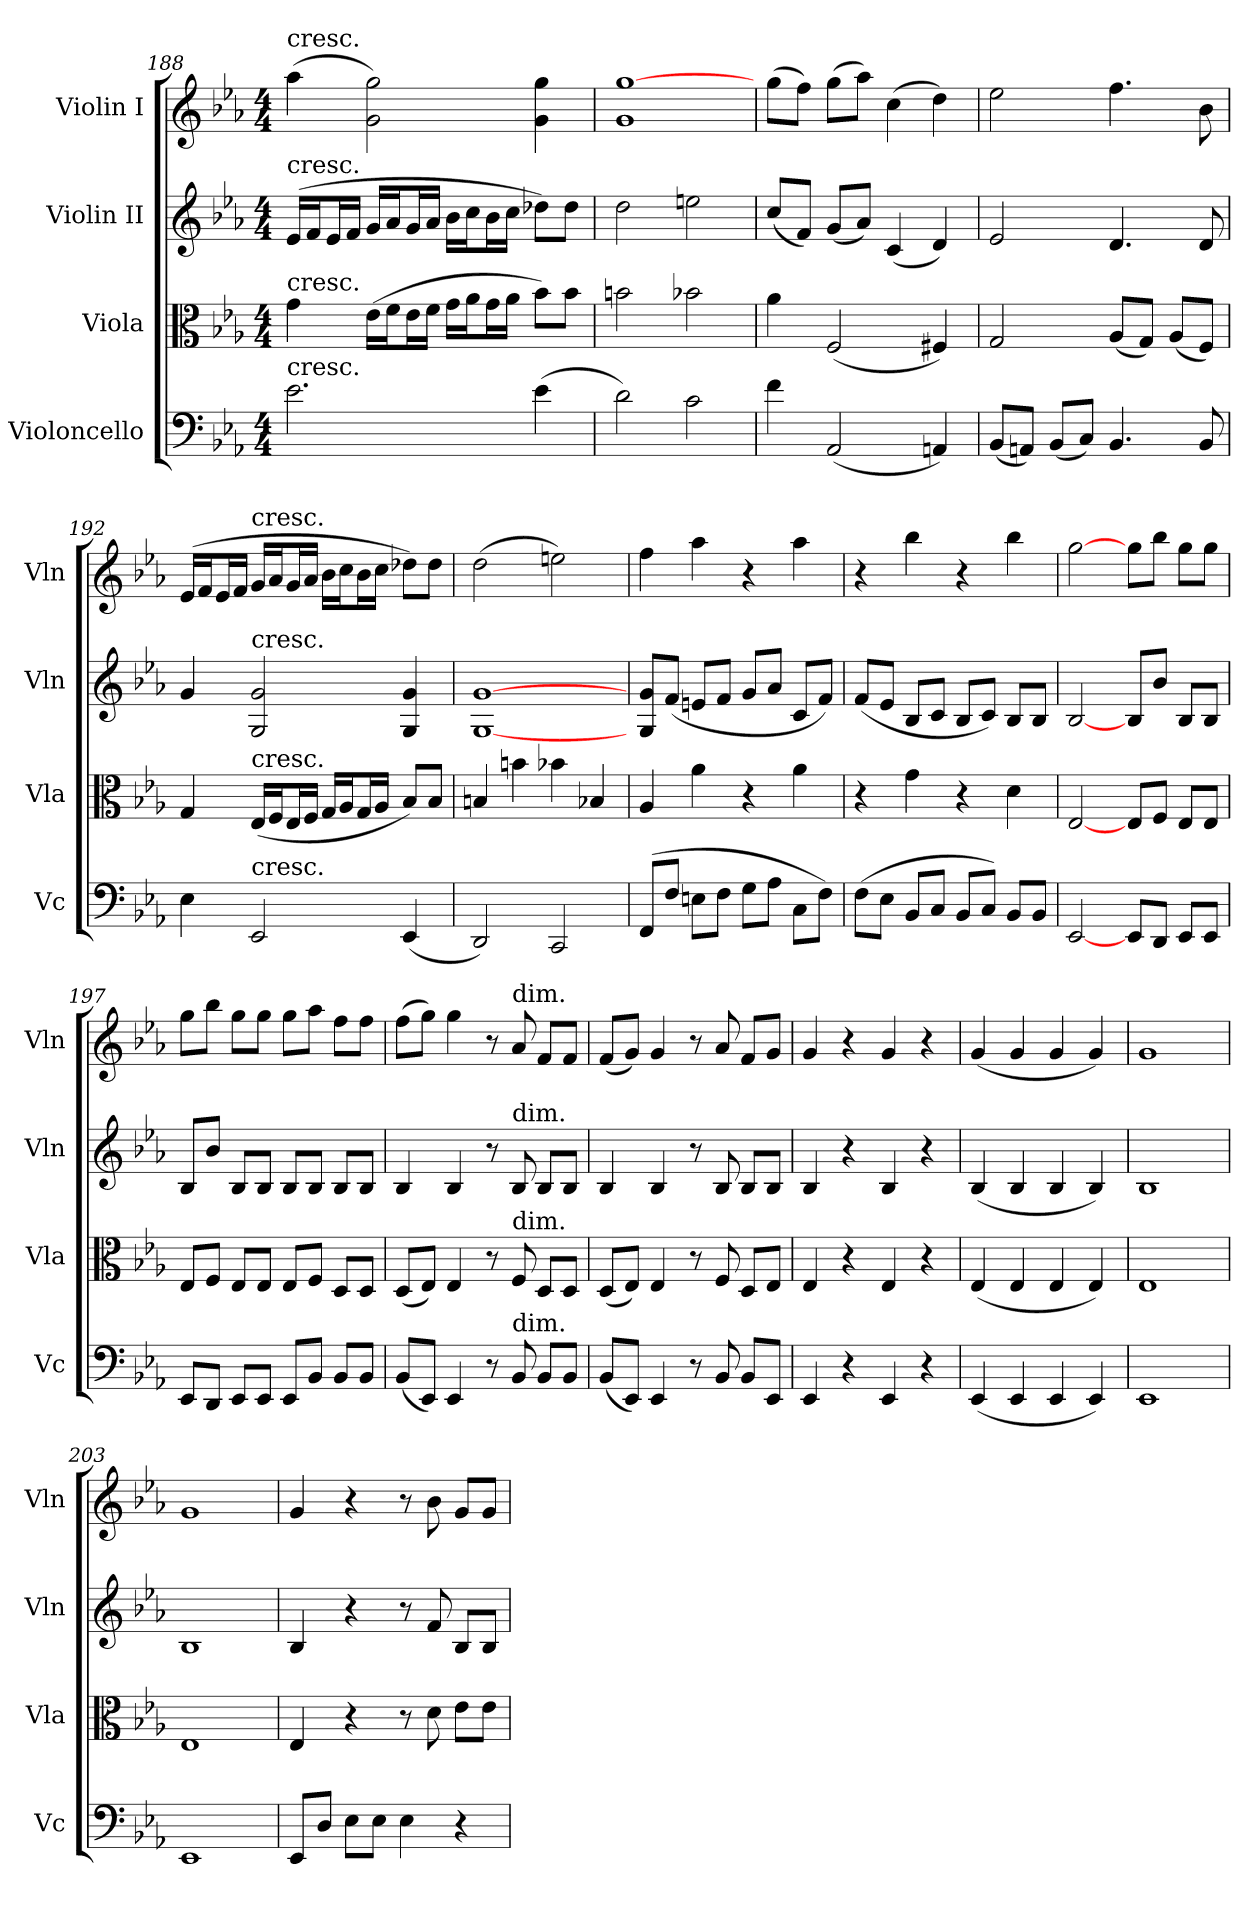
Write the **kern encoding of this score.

**kern	**kern	**kern	**kern
*part4	*part3	*part2	*part1
*staff4	*staff3	*staff2	*staff1
*I"Violoncello	*I"Viola	*I"Violin II	*I"Violin I
*I'Vc	*I'Vla	*I'Vln	*I'Vln
*clefF4	*clefC3	*clefG2	*clefG2
*k[b-e-a-]	*k[b-e-a-]	*k[b-e-a-]	*k[b-e-a-]
*E-:	*E-:	*E-:	*E-:
*M4/4	*M4/4	*M4/4	*M4/4
=188	=188	=188	=188
!	!	!	!LO:TX:a:t=cresc.
!	!	!LO:TX:a:t=cresc.	!
!	!LO:TX:a:t=cresc.	!	!
!LO:TX:a:t=cresc.	!	!	!
2.e-	4g	(16e-/LL	(4aa-
.	.	16f/J	.
.	.	16e-/L	.
.	.	16f/JJ	.
.	(16e-\LL	16g/LL	2g 2gg)
.	16f\J	16a-/J	.
.	16e-\L	16g/L	.
.	16f\JJ	16a-/JJ	.
.	16g\LL	16b-\LL	.
.	16a-\J	16cc\J	.
.	16g\L	16b-\L	.
.	16a-\JJ	16cc\JJ	.
(4e-	8b-\L)	8dd-X\L)	4g 4gg
.	8b-\J	8dd-\J	.
=189	=189	=189	=189
2d)	2bn	2dd	1g [1gg
2c	2b-X	2een	.
=190	=190	=190	=190
4f	4a-	(8cc/L	(8gg\L
.	.	8f/J)	8ff\J)
(2AA-	(2F	(8g/L	(8gg\L
.	.	8a-/J)	8aa-\J)
.	.	(4c	(4cc
4AAn)	4F#X)	4d)	4dd)
=191	=191	=191	=191
(8BB-/L	2G	2e-	2ee-
8AAn/J)	.	.	.
(8BB-/L	.	.	.
8C/J)	.	.	.
4.BB-	(8A-/L	4.d	4.ff
.	8G/J)	.	.
.	(8A-/L	.	.
8BB-	8F/J)	8d	8b-
=192	=192	=192	=192
4E-	4G	4g	(16e-/LL
.	.	.	16f/J
.	.	.	16e-/L
.	.	.	16f/JJ
!	!	!	!LO:TX:a:t=cresc.
!	!	!LO:TX:a:t=cresc.	!
!	!LO:TX:a:t=cresc.	!	!
!LO:TX:a:t=cresc.	!	!	!
2EE-	(16E-/LL	2G 2g	16g/LL
.	16F/J	.	16a-/J
.	16E-/L	.	16g/L
.	16F/JJ	.	16a-/JJ
.	16G/LL	.	16b-\LL
.	16A-/J	.	16cc\J
.	16G/L	.	16b-\L
.	16A-/JJ	.	16cc\JJ
(4EE-	8B-/L)	4G 4g	8dd-X\L)
.	8B-/J	.	8dd-\J
=193	=193	=193	=193
2DD)	4Bn	[1G [1g	(2dd
.	4bn	.	.
2CC	4b-X	.	2een)
.	4B-X	.	.
=194	=194	=194	=194
(8FF/L	4A-	8G/ 8g/L	4ff
8F/J	.	(8f/J	.
8En\L	4a-	8en/L	4aa-
8F\J	.	8f/J	.
8G\L	4r	8g/L	4r
8A-\J	.	8a-/J	.
8C\L	4a-	8c/L	4aa-
8F\J)	.	8f/J)	.
=195	=195	=195	=195
(8F\L	4r	(8f/L	4r
8E-\J	.	8e-/J	.
8BB-/L	4g	8B-/L	4bb-
8C/J	.	8c/J	.
8BB-/L	4r	8B-/L	4r
8C/J)	.	8c/J)	.
8BB-/L	4d	8B-/L	4bb-
8BB-/J	.	8B-/J	.
=196	=196	=196	=196
[2EE-	[2E-	[2B-	[2gg
8EE-/L	8E-/L	8B-/L	8gg\L
8DD/J	8F/J	8b-/J	8bb-\J
8EE-/L	8E-/L	8B-/L	8gg\L
8EE-/J	8E-/J	8B-/J	8gg\J
=197	=197	=197	=197
8EE-/L	8E-/L	8B-/L	8gg\L
8DD/J	8F/J	8b-/J	8bb-\J
8EE-/L	8E-/L	8B-/L	8gg\L
8EE-/J	8E-/J	8B-/J	8gg\J
8EE-/L	8E-/L	8B-/L	8gg\L
8BB-/J	8F/J	8B-/J	8aa-\J
8BB-/L	8D/L	8B-/L	8ff\L
8BB-/J	8D/J	8B-/J	8ff\J
=198	=198	=198	=198
(8BB-/L	(8D/L	4B-	(8ff\L
8EE-/J)	8E-/J)	.	8gg\J)
4EE-	4E-	4B-	4gg
8r	8r	8r	8r
!	!	!	!LO:TX:a:t=dim.
!	!	!LO:TX:a:t=dim.	!
!	!LO:TX:a:t=dim.	!	!
!LO:TX:a:t=dim.	!	!	!
8BB-	8F	8B-	8a-
8BB-/L	8D/L	8B-/L	8f/L
8BB-/J	8D/J	8B-/J	8f/J
=199	=199	=199	=199
(8BB-/L	(8D/L	4B-	(8f/L
8EE-/J)	8E-/J)	.	8g/J)
4EE-	4E-	4B-	4g
8r	8r	8r	8r
8BB-	8F	8B-	8a-
8BB-/L	8D/L	8B-/L	8f/L
8EE-/J	8E-/J	8B-/J	8g/J
=200	=200	=200	=200
4EE-	4E-	4B-	4g
4r	4r	4r	4r
4EE-	4E-	4B-	4g
4r	4r	4r	4r
=201	=201	=201	=201
(4EE-	(4E-	(4B-	(4g
4EE-	4E-	4B-	4g
4EE-	4E-	4B-	4g
4EE-)	4E-)	4B-)	4g)
=202	=202	=202	=202
1EE-	1E-	1B-	1g
=203	=203	=203	=203
1EE-	1E-	1B-	1g
=204	=204	=204	=204
8EE-/L	4E-	4B-	4g
8D/J	.	.	.
8E-\L	4r	4r	4r
8E-\J	.	.	.
4E-	8r	8r	8r
.	8d	8f	8b-
4r	8e-\L	8B-/L	8g/L
.	8e-\J	8B-/J	8g/J
=	=	=	=
*-	*-	*-	*-
